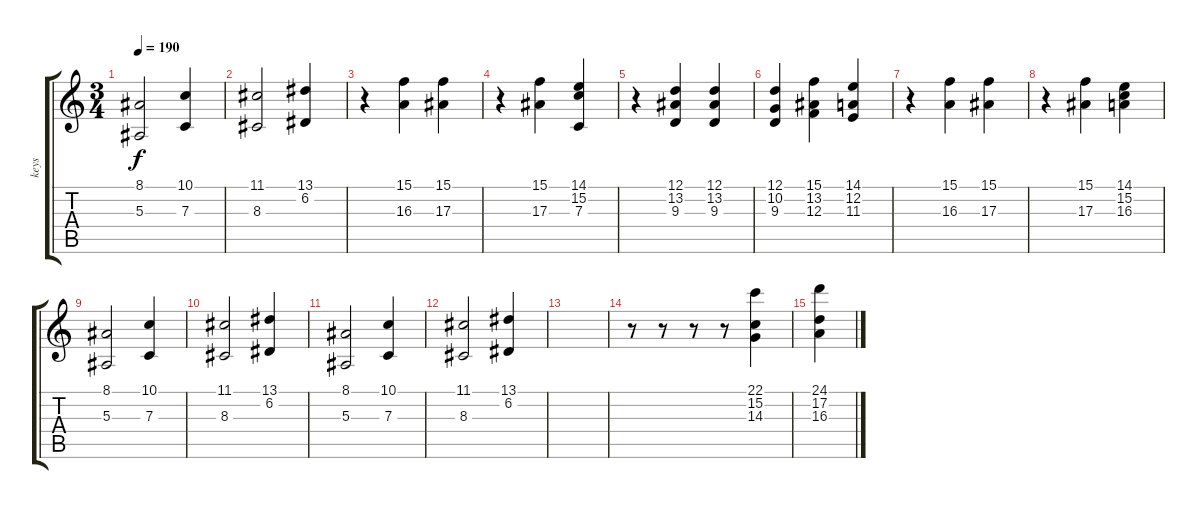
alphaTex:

\track ("keys" "keys") {instrument stringensemble1}
\staff {score tabs}
\tuning (D4 A3 F3 C3 G2 C2) {hide}
\ts (3 4)
\tempo 190
\clef g2
\ks c
(8.1 5.3).2{dy f} (10.1 7.3).4 |
(11.1 8.3).2 (13.1 6.2).4 |
r.4 (15.1 16.3).4 (15.1 17.3).4 |
r.4 (15.1 17.3).4 (14.1 15.2 7.3).4 |
r.4 (12.1 13.2 9.3).4 (12.1 13.2 9.3).4 |
(12.1 10.2 9.3).4 (15.1 13.2 12.3).4 (14.1 12.2 11.3).4 |
r.4 (15.1 16.3).4 (15.1 17.3).4 |
r.4 (15.1 17.3).4 (14.1 15.2 16.3).4 |
(8.1 5.3).2 (10.1 7.3).4 |
(11.1 8.3).2 (13.1 6.2).4 |
(8.1 5.3).2 (10.1 7.3).4 |
(11.1 8.3).2 (13.1 6.2).4 |
|
r.8 r.8 r.8 r.8 (22.1 15.2 14.3).4 |
(24.1 17.2 16.3).4
